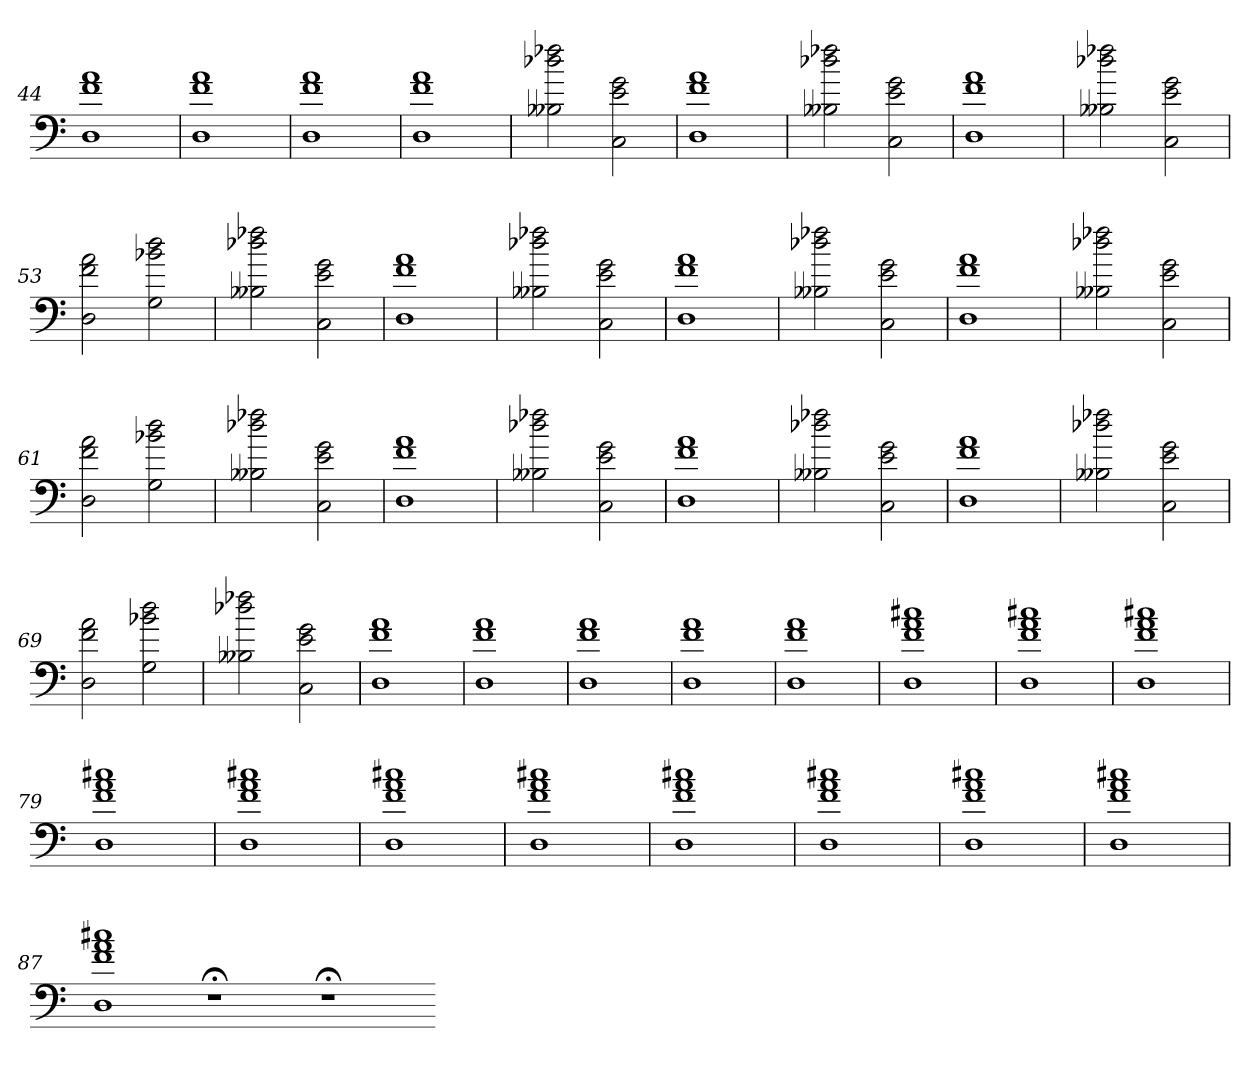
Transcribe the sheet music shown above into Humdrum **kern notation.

**kern
*part1
*staff1
=44
1D 1f 1a
=45
1D 1f 1a
=46
1D 1f 1a
=47
1D 1f 1a
=48
2B--X 2dd-X 2ff-X
2C 2e 2g
=49
1D 1f 1a
=50
2B--X 2dd-X 2ff-X
2C 2e 2g
=51
1D 1f 1a
=52
2B--X 2dd-X 2ff-X
2C 2e 2g
=53
2D 2f 2a
2G 2b-X 2dd
=54
2B--X 2dd-X 2ff-X
2C 2e 2g
=55
1D 1f 1a
=56
2B--X 2dd-X 2ff-X
2C 2e 2g
=57
1D 1f 1a
=58
2B--X 2dd-X 2ff-X
2C 2e 2g
=59
1D 1f 1a
=60
2B--X 2dd-X 2ff-X
2C 2e 2g
=61
2D 2f 2a
2G 2b-X 2dd
=62
2B--X 2dd-X 2ff-X
2C 2e 2g
=63
1D 1f 1a
=64
2B--X 2dd-X 2ff-X
2C 2e 2g
=65
1D 1f 1a
=66
2B--X 2dd-X 2ff-X
2C 2e 2g
=67
1D 1f 1a
=68
2B--X 2dd-X 2ff-X
2C 2e 2g
=69
2D 2f 2a
2G 2b-X 2dd
=70
2B--X 2dd-X 2ff-X
2C 2e 2g
=71
1D 1f 1a
=72
1D 1f 1a
=73
1D 1f 1a
=74
1D 1f 1a
=75
1D 1f 1a
=76
1D 1f 1a 1cc#X
=77
1D 1f 1a 1cc#X
=78
1D 1f 1a 1cc#X
=79
1D 1f 1a 1cc#X
=80
1D 1f 1a 1cc#X
=81
1D 1f 1a 1cc#X
=82
1D 1f 1a 1cc#X
=83
1D 1f 1a 1cc#X
=84
1D 1f 1a 1cc#X
=85
1D 1f 1a 1cc#X
=86
1D 1f 1a 1cc#X
=87
1D 1f 1a 1cc#X
1r;<
1r;<
=-
*-
